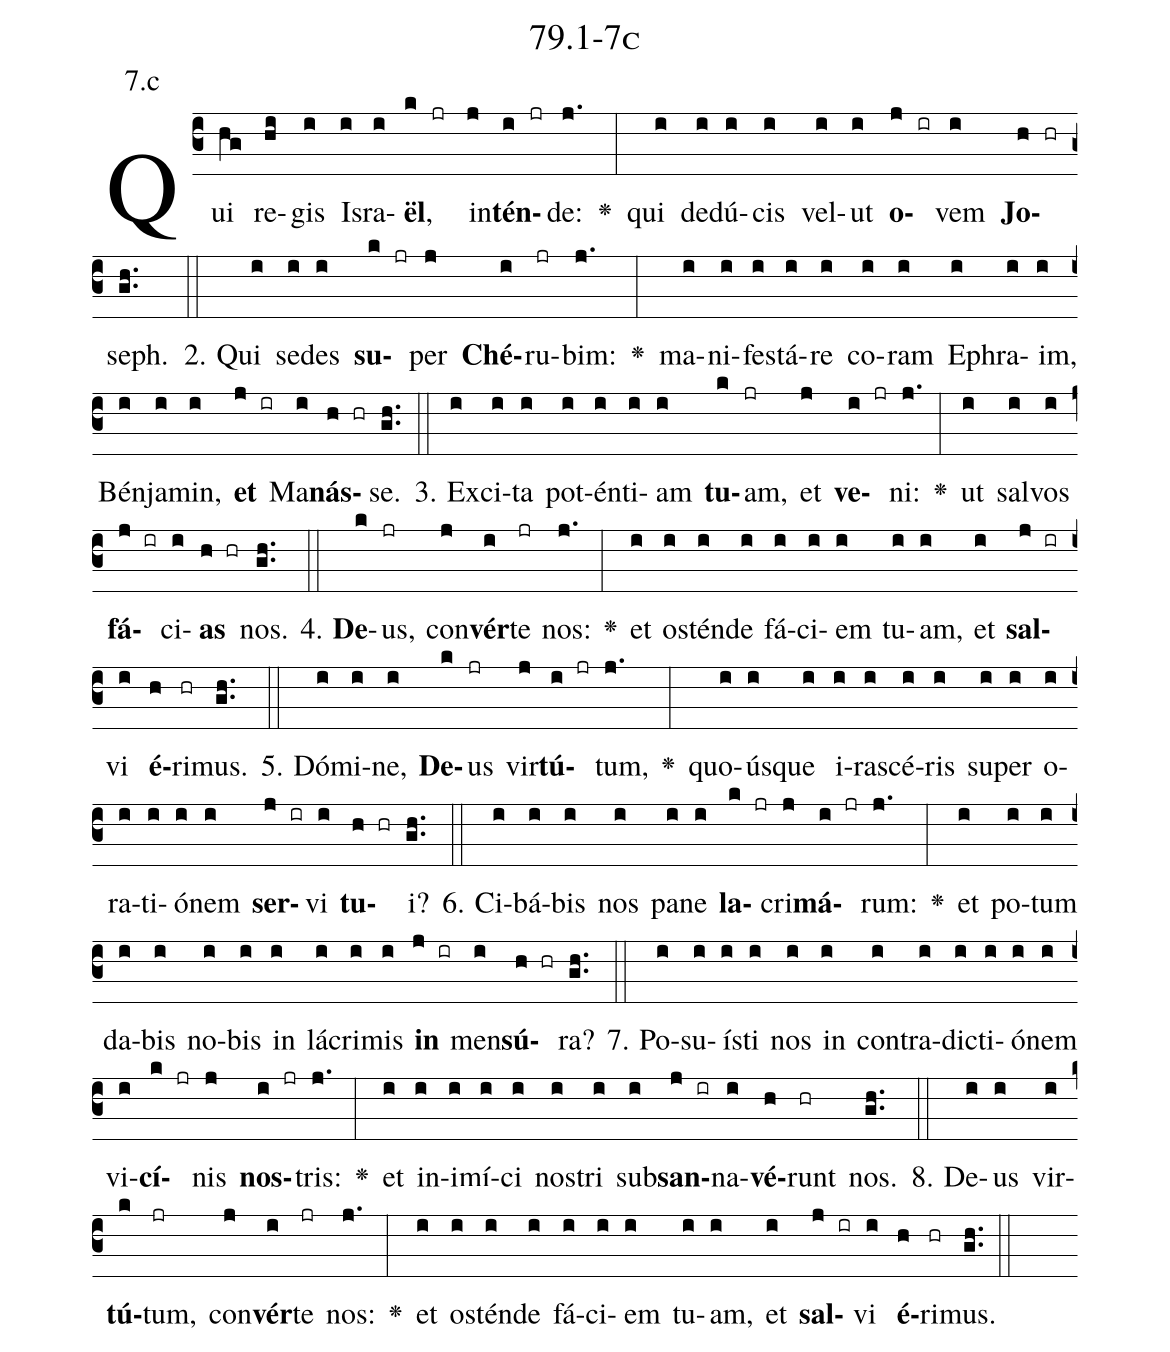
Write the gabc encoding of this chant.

name: 79.1-7c;
annotation: 7.c;
%%
(c3)Qui(hg) re(hi)gis(i) Is(i)ra(i)<b>ël</b>,(k jr) in(j)<b>tén</b>(i jr)de:(j.) <v>\greheightstar</v>(:) qui(i) de(i)dú(i)cis(i) vel(i)ut(i) <b>o</b>(j ir)vem(i) <b>Jo</b>(h hr)seph.(gh..) (::)
2. Qui(i) se(i)des(i) <b>su</b>(k jr)per(j) <b>Ché</b>(i)ru(jr)bim:(j.) <v>\greheightstar</v>(:) ma(i)ni(i)fes(i)tá(i)re(i) co(i)ram(i) E(i)phra(i)im,(i) Bén(i)ja(i)min,(i) <b>et</b>(j ir) Ma(i)<b>nás</b>(h hr)se.(gh..) (::)
3. Ex(i)ci(i)ta(i) pot(i)én(i)ti(i)am(i) <b>tu</b>(k)am,(jr) et(j) <b>ve</b>(i jr)ni:(j.) <v>\greheightstar</v>(:) ut(i) sal(i)vos(i) <b>fá</b>(j ir)ci(i)<b>as</b>(h hr) nos.(gh..) (::)
4. <b>De</b>(k)us,(jr) con(j)<b>vér</b>(i)te(jr) nos:(j.) <v>\greheightstar</v>(:) et(i) os(i)tén(i)de(i) fá(i)ci(i)em(i) tu(i)am,(i) et(i) <b>sal</b>(j ir)vi(i) <b>é</b>(h)ri(hr)mus.(gh..) (::)
5. Dó(i)mi(i)ne,(i) <b>De</b>(k)us(jr) vir(j)<b>tú</b>(i jr)tum,(j.) <v>\greheightstar</v>(:) quo(i)ús(i)que(i) i(i)ra(i)scé(i)ris(i) su(i)per(i) o(i)ra(i)ti(i)ó(i)nem(i) <b>ser</b>(j ir)vi(i) <b>tu</b>(h hr)i?(gh..) (::)
6. Ci(i)bá(i)bis(i) nos(i) pa(i)ne(i) <b>la</b>(k jr)cri(j)<b>má</b>(i jr)rum:(j.) <v>\greheightstar</v>(:) et(i) po(i)tum(i) da(i)bis(i) no(i)bis(i) in(i) lá(i)cri(i)mis(i) <b>in</b>(j ir) men(i)<b>sú</b>(h hr)ra?(gh..) (::)
7. Po(i)su(i)ís(i)ti(i) nos(i) in(i) con(i)tra(i)dic(i)ti(i)ó(i)nem(i) vi(i)<b>cí</b>(k jr)nis(j) <b>nos</b>(i jr)tris:(j.) <v>\greheightstar</v>(:) et(i) in(i)i(i)mí(i)ci(i) nos(i)tri(i) sub(i)<b>san</b>(j ir)na(i)<b>vé</b>(h)runt(hr) nos.(gh..) (::)
8. De(i)us(i) vir(i)<b>tú</b>(k)tum,(jr) con(j)<b>vér</b>(i)te(jr) nos:(j.) <v>\greheightstar</v>(:) et(i) os(i)tén(i)de(i) fá(i)ci(i)em(i) tu(i)am,(i) et(i) <b>sal</b>(j ir)vi(i) <b>é</b>(h)ri(hr)mus.(gh..) (::)
